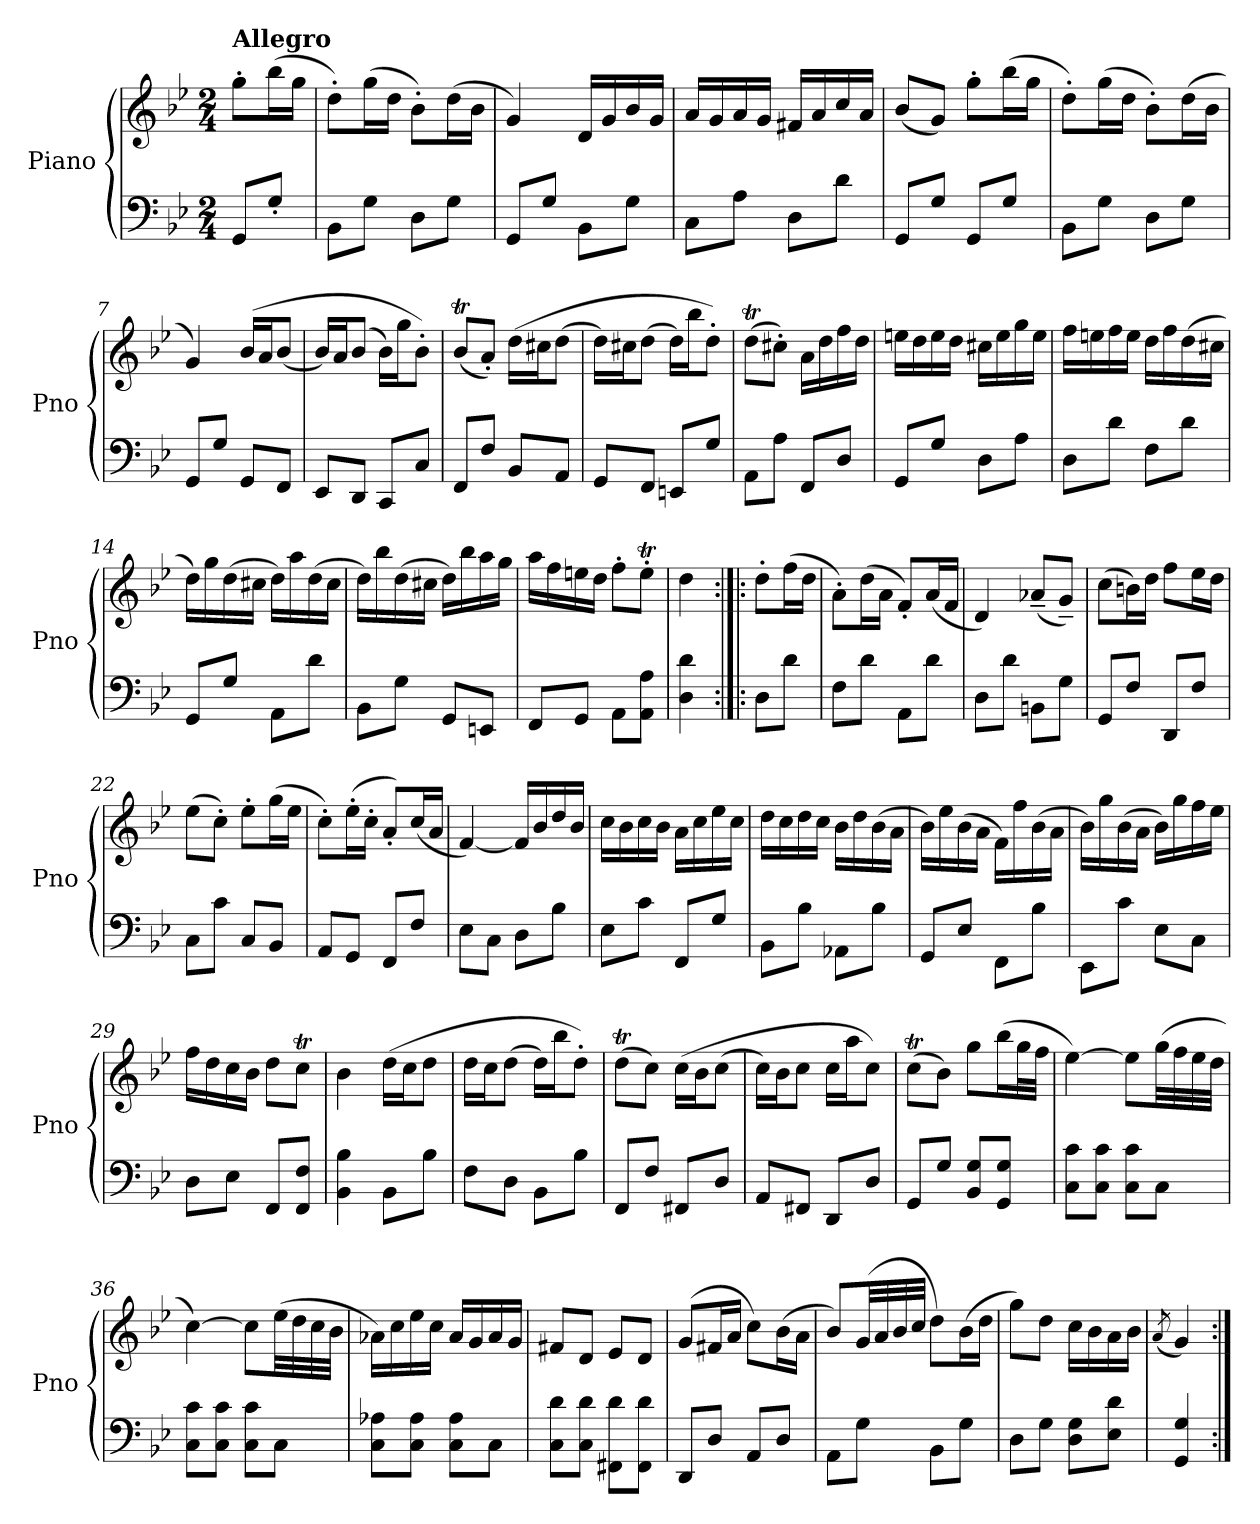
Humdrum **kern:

**kern	**kern
*part1	*part1
*staff2	*staff1
*I"Piano	*
*I'Pno	*
*clefF4	*clefG2
*k[b-e-]	*k[b-e-]
*M2/4	*M2/4
*MM105	*MM105
=1	=1
!	!LO:TX:a:B:t=Allegro
8GG/L	8gg'\L
8G'/J	(16bb-\L
.	16gg\JJ
=2	=2
8BB-\L	8dd'\L)
8G\J	(16gg\L
.	16dd\JJ
8D\L	8b-'\L)
8G\J	(16dd\L
.	16b-\JJ
=3	=3
8GG/L	4g/)
8G/J	.
8BB-\L	16d/LL
.	16g/
8G\J	16b-/
.	16g/JJ
=4	=4
8C\L	16a/LL
.	16g/
8A\J	16a/
.	16g/JJ
8D\L	16f#X/LL
.	16a/
8d\J	16cc/
.	16a/JJ
!!LO:LB:g=z
=5	=5
8GG/L	(8b-/L
8G/J	8g/J)
8GG/L	8gg'\L
8G/J	(16bb-\L
.	16gg\JJ
=6	=6
8BB-\L	8dd'\L)
8G\J	(16gg\L
.	16dd\JJ
8D\L	8b-'\L)
8G\J	(16dd\L
.	16b-\JJ
=7	=7
8GG/L	4g/)
8G/J	.
8GG/L	(16b-/LL
.	16a/J
8FF/J	(8b-/J
=8	=8
8EE-/L	16b-/LL)
.	16a/J
8DD/J	(8b-/J
8CC/L	16b-\LL)
.	16gg\J
8C/J	8b-'\J)
!!LO:LB:g=z
=9	=9
8FF/L	(8b-T/L
8F/J	8a'/J)
8BB-/L	(16dd\LL
.	16cc#X\J
8AA/J	(8dd\J
=10	=10
8GG/L	16dd\LL)
.	16cc#X\J
8FF/J	(8dd\J
8EEn/L	16dd\LL)
.	16bb-\J
8G/J	8dd'\J)
=11	=11
8AA\L	(8ddt\L
8A\J	8cc#X'\J)
8FF/L	16a\LL
.	16dd\
8D/J	16ff\
.	16dd\JJ
=12	=12
8GG/L	16een\LL
.	16dd\
8G/J	16ee\
.	16dd\JJ
8D\L	16cc#X\LL
.	16ee\
8A\J	16gg\
.	16ee\JJ
!!LO:LB:g=z
=13	=13
8D\L	16ff\LL
.	16een\
8d\J	16ff\
.	16ee\JJ
8F\L	16dd\LL
.	16ff\
8d\J	(16dd\
.	16cc#X\JJ
=14	=14
8GG/L	16dd\LL)
.	16gg\
8G/J	(16dd\
.	16cc#X\JJ
8AA\L	16dd\LL)
.	16aa\
8d\J	(16dd\
.	16cc#\JJ
=15	=15
8BB-\L	16dd\LL)
.	16bb-\
8G\J	(16dd\
.	16cc#X\JJ
8GG/L	16dd\LL)
.	16bb-\
8EEn/J	16aa\
.	16gg\JJ
=16	=16
8FF/L	16aa\LL
.	16ff\
8GG/J	16een\
.	16dd\JJ
8AA\L	8ff'\L
8AA\ 8A\J	8eet'\J
=17	=17
4D\ 4d\	4dd\
!!LO:LB:g=z
=18:|!|:	=18:|!|:
8D\L	8dd'\L
8d\J	(16ff\L
.	16dd\JJ
=19	=19
8F\L	8a'\L)
8d\J	(16dd\L
.	16a\JJ
8AA\L	8f'/L)
8d\J	(16a/L
.	16f/JJ
=20	=20
8D\L	4d/)
8d\J	.
8BBn\L	(8a-X~/L
8G\J	8g~/J)
=21	=21
8GG/L	(8cc\L
8F/J	16bn\L)
.	16dd\JJ
8DD/L	8ff\L
8F/J	16ee-\L
.	16dd\JJ
!!LO:PB:g=z
=22	=22
8C\L	(8ee-\L
8c\J	8cc'\J)
8C/L	8ee-'\L
8BB-/J	(16gg\L
.	16ee-\JJ
=23	=23
8AA/L	8cc'\L)
8GG/J	(16ee-'\L
.	16cc'\JJ
8FF/L	8a'/L)
8F/J	(16cc/L
.	16a/JJ
=24	=24
8E-\L	[4f/)
8C\J	.
8D\L	16f/LL]
.	16b-/
8B-\J	16dd/
.	16b-/JJ
=25	=25
8E-\L	16cc\LL
.	16b-\
8c\J	16cc\
.	16b-\JJ
8FF/L	16a\LL
.	16cc\
8G/J	16ee-\
.	16cc\JJ
!!LO:LB:g=z
=26	=26
8BB-\L	16dd\LL
.	16cc\
8B-\J	16dd\
.	16cc\JJ
8AA-X\L	16b-\LL
.	16dd\
8B-\J	(16b-\
.	16a\JJ
=27	=27
8GG/L	16b-\LL)
.	16ee-\
8E-/J	(16b-\
.	16a\JJ
8FF\L	16f\LL)
.	16ff\
8B-\J	(16b-\
.	16a\JJ
=28	=28
8EE-\L	16b-\LL)
.	16gg\
8c\J	(16b-\
.	16a\JJ
8E-\L	16b-\LL)
.	16gg\
8C\J	16ff\
.	16ee-\JJ
=29	=29
8D\L	16ff\LL
.	16dd\
8E-\J	16cc\
.	16b-\JJ
8FF/L	8dd\L
8FF/ 8F/J	8ccT\J
!!LO:LB:g=z
=30	=30
4BB-\ 4B-\	4b-\
8BB-\L	(16dd\LL
.	16cc\J
8B-\J	8dd\J
=31	=31
8F\L	16dd\LL
.	16cc\J
8D\J	(8dd\J
8BB-\L	16dd\LL)
.	16bb-\J
8B-\J	8dd'\J)
=32	=32
8FF/L	(8ddt\L
8F/J	8cc\J)
8FF#X/L	(16cc\LL
.	16b-\J
8D/J	(8cc\J
=33	=33
8AA/L	16cc\LL)
.	16b-\J
8FF#X/J	8cc\J
8DD/L	16cc\LL
.	16aa\J
8D/J	8cc\J)
!!LO:LB:g=z
=34	=34
8GG/L	(8ccT\L
8G/J	8b-\J)
8BB-/ 8G/L	8gg\L
8GG/ 8G/J	(16bb-\L
.	32gg\L
.	32ff\JJJ
=35	=35
8C\ 8c\L	[4ee-\)
8C\ 8c\J	.
8C\ 8c\L	8ee-\L]
8C\J	(32gg\LL
.	32ff\
.	32ee-\
.	32dd\JJJ
=36	=36
8C\ 8c\L	[4cc\)
8C\ 8c\J	.
8C\ 8c\L	8cc\L]
8C\J	(32ee-\LL
.	32dd\
.	32cc\
.	32b-\JJJ
=37	=37
8C\ 8A-X\L	16a-X\LL)
.	16cc\
8C\ 8A-\J	16ee-\
.	16cc\JJ
8C\ 8A-\L	16a-/LL
.	16g/
8C\J	16a-/
.	16g/JJ
!!LO:LB:g=z
=38	=38
8C\ 8d\L	8f#X/L
8C\ 8d\J	8d/J
8FF#X\ 8d\L	8e-/L
8FF#\ 8d\J	8d/J
=39	=39
8DD/L	(8g/L
8D/J	16f#X/L
.	16a/JJ
8AA/L	8cc\L)
8D/J	(16b-\L
.	16a\JJ
=40	=40
8AA\L	8b-/L)
8G\J	(32g/LL
.	32a/
.	32b-/
.	32cc/JJJ
8BB-\L	8dd\L)
8G\J	(16b-\L
.	16dd\JJ
=41	=41
8D\L	8gg\L)
8G\J	8dd\J
8D\ 8G\L	16cc\LL
.	16b-\
8E-\ 8d\J	16a\
.	16b-\JJ
=42	=42
.	(8qa/
4GG/ 4G/	4g/)
=:|!	=:|!
*-	*-
